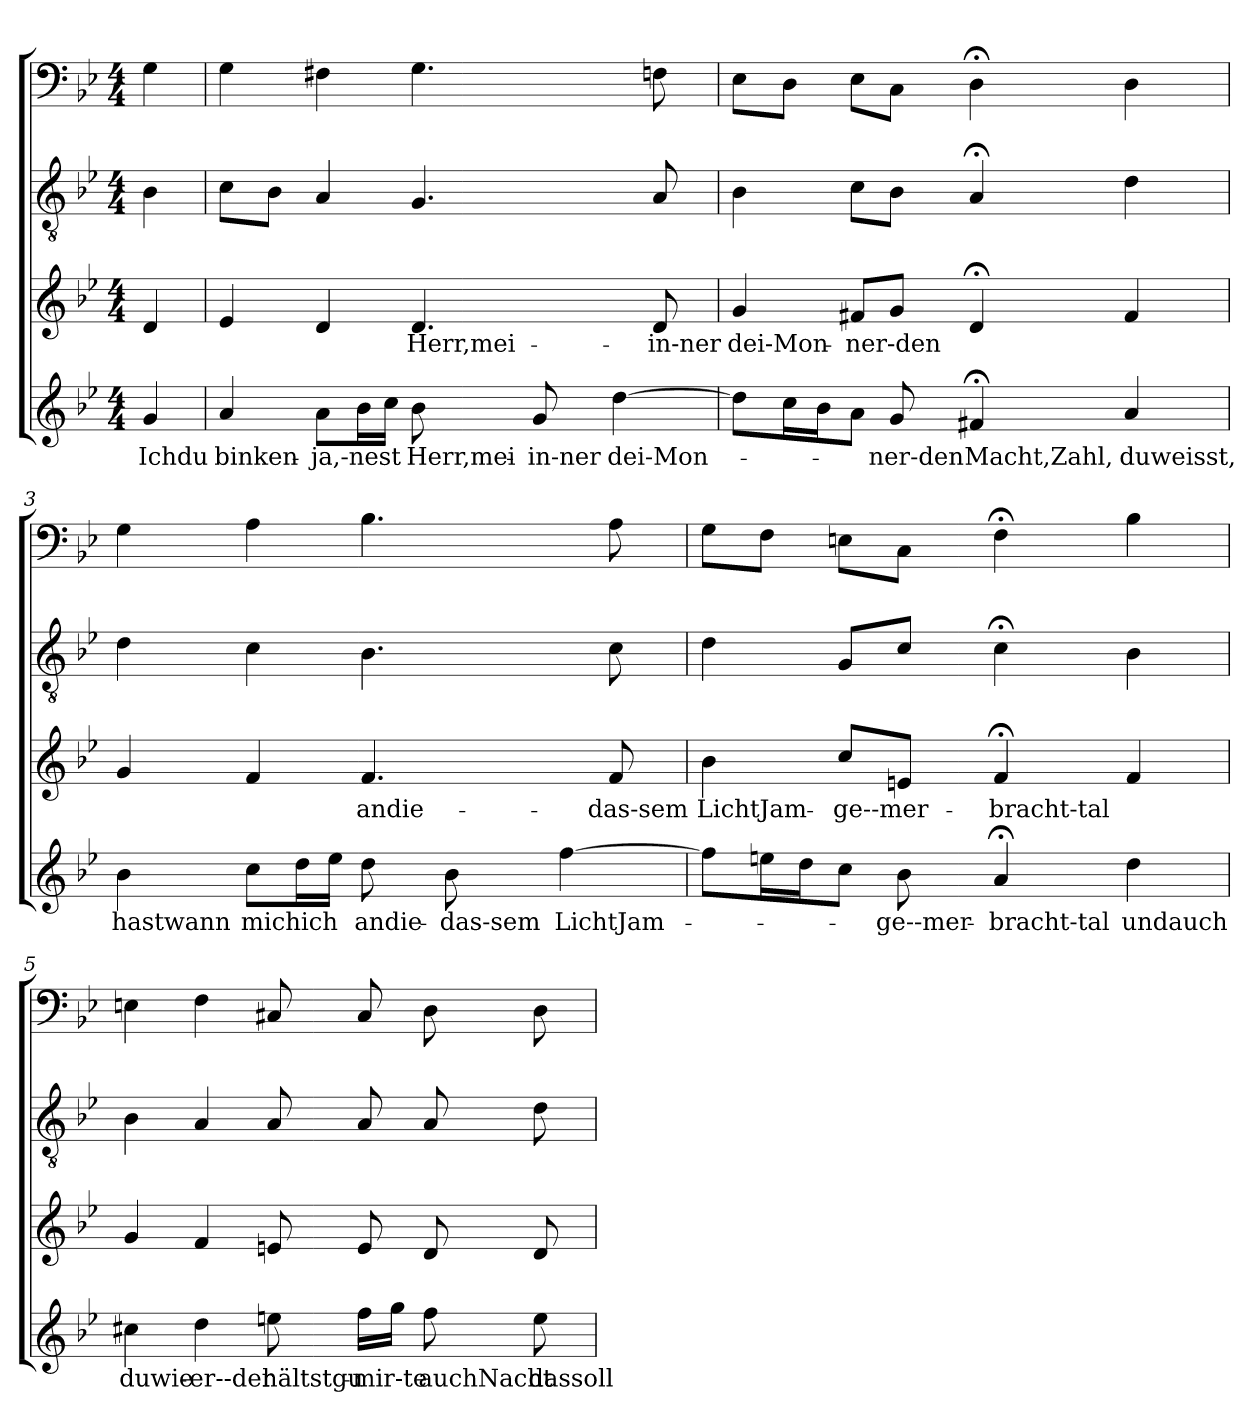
**kern	**text	**kern	**text	**kern	**kern
*part4	*part4	*part3	*part3	*part2	*part1
*staff4	*staff4	*staff3	*staff3	*staff2	*staff1
*clefG2	*	*clefG2	*	*clefGv2	*clefF4
*k[b-e-]	*	*k[b-e-]	*	*k[b-e-]	*k[b-e-]
*g:	*	*g:	*	*g:	*g:
*M4/4	*	*M4/4	*	*M4/4	*M4/4
=	=	=	=	=	=
4g/	Ichdu	4d/	.	4B-\	4G\
=1	=1	=1	=1	=1	=1
4a/	binken-	4e-/	.	8c\L	4G\
.	.	.	.	8B-\J	.
8a\L	ja,-nest	4d/	.	4A/	4F#X\
16b-\L	.	.	.	.	.
16cc\JJ	.	.	.	.	.
8b-\	Herr,mei-	4.d/	Herr,mei-	4.G/	4.G\
8g/	in-ner	.	.	.	.
[4dd\	dei-Mon-	.	.	.	.
.	.	8d/	in-ner	8A/	8Fn\
=2	=2	=2	=2	=2	=2
8dd\L]	.	4g/	dei-Mon-	4B-\	8E-\L
16cc\L	.	.	.	.	8D\J
16b-\J	.	.	.	.	.
8a\J	.	8f#X/L	-ner-den	8c\L	8E-\L
8g/	-ner-den	8g/J	.	8B-\J	8C\J
4f#X;</	Macht,Zahl,	4d;</	.	4A;</	4D;<\
4a/	duweisst,	4f#/	.	4d\	4D\
=3	=3	=3	=3	=3	=3
4b-\	hastwann	4g/	.	4d\	4G\
8cc\L	michich	4f/	.	4c\	4A\
16dd\L	.	.	.	.	.
16ee-\JJ	.	.	.	.	.
8dd\	andie-	4.f/	andie-	4.B-\	4.B-\
8b-\	das-sem	.	.	.	.
[4ff\	LichtJam-	.	.	.	.
.	.	8f/	das-sem	8c\	8A\
=4	=4	=4	=4	=4	=4
8ff\L]	.	4b-\	LichtJam-	4d\	8G\L
16een\L	.	.	.	.	8F\J
16dd\J	.	.	.	.	.
8cc\J	.	8cc/L	ge--mer-	8G/L	8En\L
8b-\	ge--mer-	8en/J	.	8c/J	8C\J
4a;</	-bracht-tal	4f;</	-bracht-tal	4c;<\	4F;<\
4dd\	undauch	4f/	.	4B-\	4B-\
=5	=5	=5	=5	=5	=5
4cc#X\	duwie-	4g/	.	4B-\	4En\
4dd\	er--der	4f/	.	4A/	4F\
8een\	-hältstgu-	8en/	.	8A/	8C#X/
16ff\LL	mir-te	8e/	.	8A/	8C#/
16gg\JJ	.	.	.	.	.
8ff\	auchNacht	8d/	.	8A/	8D\
8ee\	dassoll	8d/	.	8d\	8D\
=	=	=	=	=	=
*-	*-	*-	*-	*-	*-
